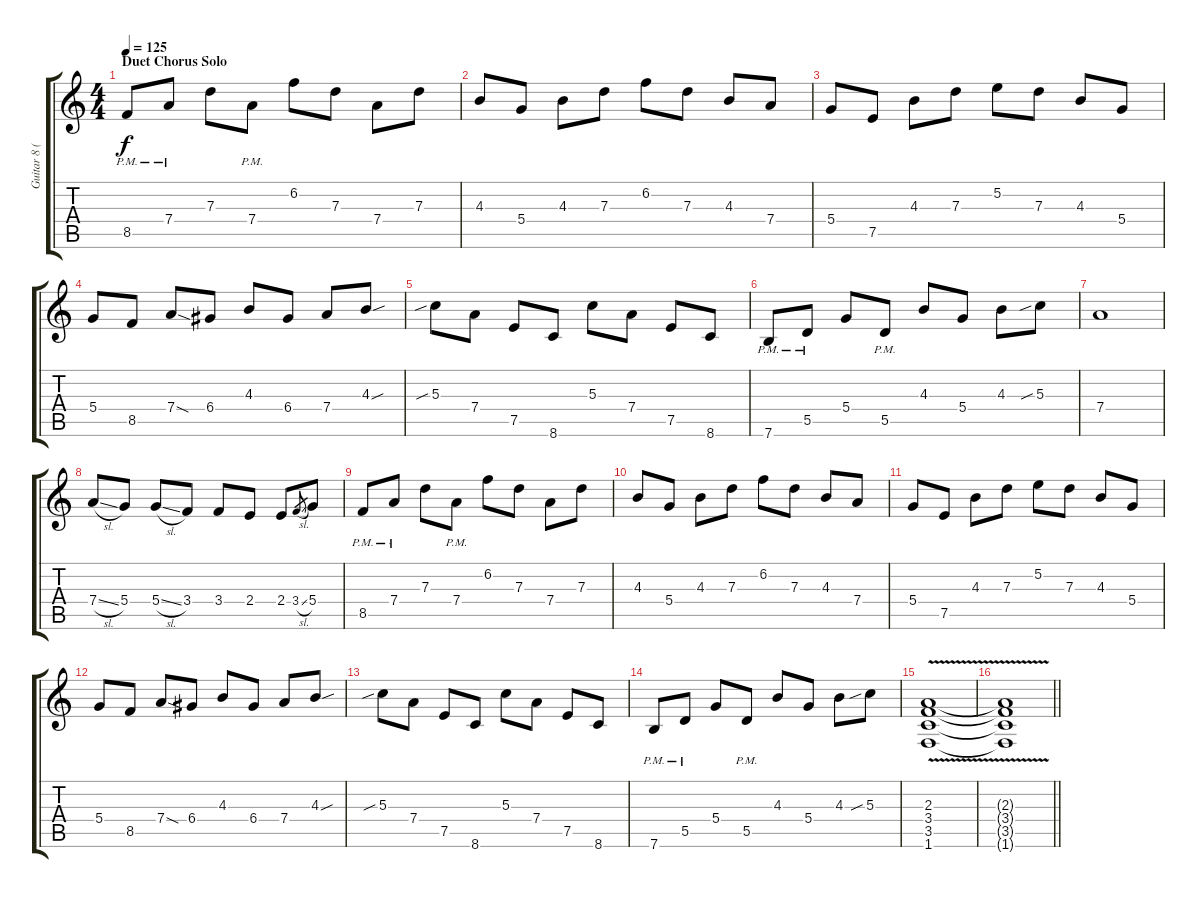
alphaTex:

\track ("Guitar 8 (elec.)" "Guitar 8 (") {solo instrument overdrivenguitar}
\staff {score tabs}
\tuning (E4 B3 G3 D3 A2 E2) {hide}
\ts (4 4)
\section ("" "Duet Chorus Solo")
\tempo 125
\clef g2
\ks c
8.5{pm}.8{dy f} 7.4{pm}.8 7.3.8 7.4{pm}.8 6.2.8 7.3.8 7.4.8 7.3.8 |
4.3.8 5.4.8 4.3.8 7.3.8 6.2.8 7.3.8 4.3.8 7.4.8 |
5.4.8 7.5.8 4.3.8 7.3.8 5.2.8 7.3.8 4.3.8 5.4.8 |
5.4.8 8.5.8 7.4{sod}.8 6.4.8 4.3.8 6.4.8 7.4.8 4.3{sou}.8 |
5.3{sib}.8 7.4.8 7.5.8 8.6.8 5.3.8 7.4.8 7.5.8 8.6.8 |
7.6{pm}.8 5.5{pm}.8 5.4.8 5.5{pm}.8 4.3.8 5.4.8 4.3.8 5.3{sib}.8 |
7.4.1 |
7.4{sl}.8 5.4.8 5.4{sl}.8 3.4.8 3.4.8 2.4.8 2.4.8 3.4{sl}.8{gr} 5.4.8 |
8.5{pm}.8 7.4{pm}.8 7.3.8 7.4{pm}.8 6.2.8 7.3.8 7.4.8 7.3.8 |
4.3.8 5.4.8 4.3.8 7.3.8 6.2.8 7.3.8 4.3.8 7.4.8 |
5.4.8 7.5.8 4.3.8 7.3.8 5.2.8 7.3.8 4.3.8 5.4.8 |
5.4.8 8.5.8 7.4{sod}.8 6.4.8 4.3.8 6.4.8 7.4.8 4.3{sou}.8 |
5.3{sib}.8 7.4.8 7.5.8 8.6.8 5.3.8 7.4.8 7.5.8 8.6.8 |
7.6{pm}.8 5.5{pm}.8 5.4.8 5.5{pm}.8 4.3.8 5.4.8 4.3.8 5.3{sib}.8 |
(2.3{v} 3.4{v} 3.5{v} 1.6{v}).1 |
\barLineRight lightlight
(2.3{t} 3.4{t} 3.5{t} 1.6{t}).1
